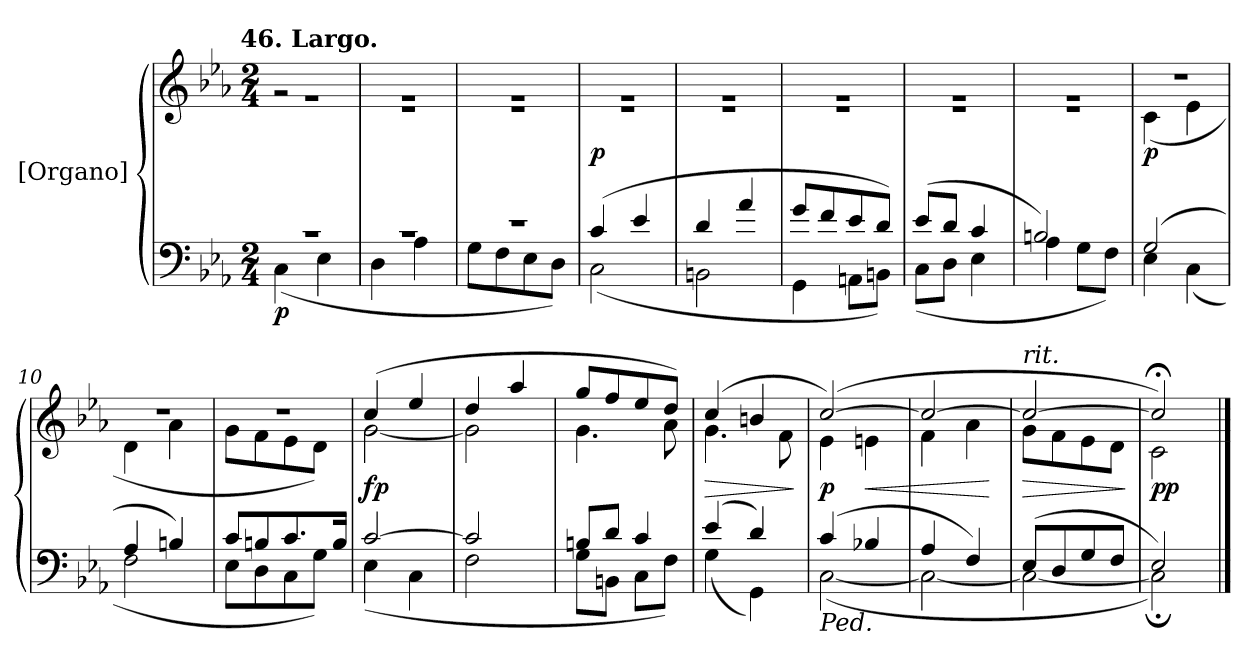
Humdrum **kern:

**kern	**dynam	**kern	**dynam
*part2	*part2	*part1	*part1
*staff2	*staff2	*staff1	*staff1
*I"[Organo]	*	*	*
*clefF4	*	*clefG2	*
*k[b-e-a-]	*	*k[b-e-a-]	*
!!LO:TX:omd:t=46. Largo.
*M2/4	*	*M2/4	*
=1	=1	=1	=1
*^	*	*^	*
!	!	!LO:DY:b	!	!	!LO:HP:b
2rc	(4C\	p	2rg	2r	<
.	4E-\	.	.	.	.
*v	*v	*	*	*	*
*	*	*v	*v	*
.	.	.	[
=2	=2	=2	=2
*^	*	*^	*
2rc	4D\	.	2rg	2r	.
.	4A-\	.	.	.	.
=3	=3	=3	=3	=3	=3
2r	8G\L	.	2rg	2r	.
.	8F\	.	.	.	.
.	8E-\	.	.	.	.
.	8D\J)	.	.	.	.
=4	=4	=4	=4	=4	=4
(4c/	(2C\	.	2rg	2r	p
4e-/	.	.	.	.	.
=5	=5	=5	=5	=5	=5
4d/	2BBn\	.	2rg	2r	.
4a-/	.	.	.	.	.
=6	=6	=6	=6	=6	=6
8g/L	4GG\	.	2rg	2r	.
8f/	.	.	.	.	.
8e-/	8AAn\L	.	.	.	.
8d/J)	8BBn\J)	.	.	.	.
=7	=7	=7	=7	=7	=7
(8e-/L	(8C\L	.	2rg	2r	.
8d/J	8D\J	.	.	.	.
4c/	4E-\	.	.	.	.
=8	=8	=8	=8	=8	=8
2Bn/)	4A-\	.	2rg	2r	.
.	8G\L	.	.	.	.
.	8F\J)	.	.	.	.
=9	=9	=9	=9	=9	=9
(2G/	4E-\	.	2rdd	(4c\	p
.	(4C\	.	.	4e-\	.
=10	=10	=10	=10	=10	=10
4A-/	2F\	.	2rdd	4d\	.
4Bn/)	.	.	.	4a-\	.
=11	=11	=11	=11	=11	=11
8c/L	8E-\L	.	2r	8g\L	.
8Bn/	8D\	.	.	8f\	.
8.c/	8C\	.	.	8e-\	.
.	8G\J)	.	.	8d\J)	.
16B/Jk	.	.	.	.	.
=12	=12	=12	=12	=12	=12
[2c/	(4E-\	.	(4cc/	[2g\	fp
.	4C\	.	4ee-/	.	.
=13	=13	=13	=13	=13	=13
2c/]	2F\	.	4dd/	2g\]	.
.	.	.	4aa-/	.	.
=14	=14	=14	=14	=14	=14
8Bn/L	8G\L	.	8gg/L	4.g\	.
8d/J	8BBn\J	.	8ff/	.	.
4c/	8C\L	.	8ee-/	.	.
.	8F\J)	.	8dd/J)	8a-\	.
=15	=15	=15	=15	=15	=15
!	!	!	!	!	!LO:HP:b
(4e-/	(4G\	.	(4cc/	4.g\	>
4d/)	4GG\)	.	4bn/	.	.
.	.	.	.	8f\	.
*v	*v	*	*	*	*
*	*	*v	*v	*
.	.	.	]
=16	=16	=16	=16
*^	*	*^	*
!LO:TX:b:i:t=Ped.	!	!	!	!	!
(4c/	([2C\	.	([2cc/)	4e-\	p
!	!	!	!	!	!LO:HP:b
4B-X/	.	.	.	4en\	<
=17	=17	=17	=17	=17	=17
4A-/	2C\_	.	2cc/_	4f\	.
4F/)	.	.	.	4a-\	.
*v	*v	*	*	*	*
*	*	*v	*v	*
.	.	.	[
=18	=18	=18	=18
*^	*	*^	*
!	!	!	!LO:TX:a:i:t=rit.	!	!
!	!	!	!	!	!LO:HP:b
(8E-/L	2C\_	.	2cc/_	8g\L	>
8D/	.	.	.	8f\	.
8G/	.	.	.	8e-\	.
8F/J	.	.	.	8d\J	.
*v	*v	*	*	*	*
*	*	*v	*v	*
.	.	.	]
=19	=19	=19	=19
*^	*	*^	*
2E-/)	2C;<\])	.	2cc;</])	2c\	pp
*v	*v	*	*	*	*
*	*	*v	*v	*
==	==	==	==
*-	*-	*-	*-
